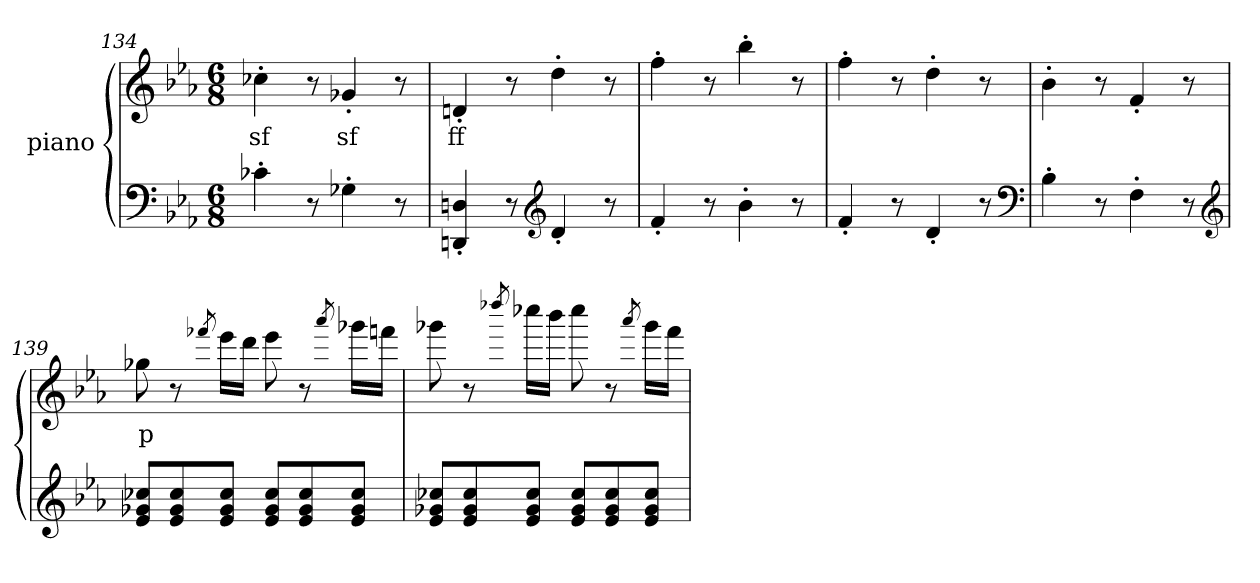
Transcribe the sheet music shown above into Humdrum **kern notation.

**kern	**kern	**text
*part2	*part1	*part1
*staff2	*staff1	*staff1
*	*I"piano	*
*clefF4	*clefG2	*
*k[b-e-a-]	*k[b-e-a-]	*
*E-:	*E-:	*
*M6/8	*M6/8	*
=134	=134	=134
4c-X'>	4cc-X'>	sf
8r	8r	.
4G-X'>	4g-X'>	sf
8r	8r	.
=135	=135	=135
4DDn'> 4Dn'>	4dn'>	ff
8r	8r	.
*clefG2	*	*
4d'>	4dd'>	.
8r	8r	.
=136	=136	=136
4f'>	4ff'>	.
8r	8r	.
4b-'>	4bb-'>	.
8r	8r	.
=137	=137	=137
4f'>	4ff'>	.
8r	8r	.
4d'>	4dd'>	.
8r	8r	.
*clefF4	*	*
=138	=138	=138
4B-'>	4b-'>	.
8r	8r	.
4F'>	4f'>	.
8r	8r	.
*clefG2	*	*
=139	=139	=139
8e- 8g-X 8cc-XL	8gg-X	p
8e- 8g- 8cc-	8r	.
.	8qfff-X	.
8e- 8g- 8cc-J	16eee-LL	.
.	16dddJJ	.
8e- 8g- 8cc-L	8eee-	.
8e- 8g- 8cc-	8r	.
.	8qaaa-	.
8e- 8g- 8cc-J	16ggg-LL	.
.	16fffnJJ	.
=140	=140	=140
8e- 8g-X 8cc-XL	8ggg-X	.
8e- 8g- 8cc-	8r	.
.	8qdddd-X	.
8e- 8g- 8cc-J	16cccc-XLL	.
.	16bbb-JJ	.
8e- 8g- 8cc-L	8cccc-	.
8e- 8g- 8cc-	8r	.
.	8qaaa-	.
8e- 8g- 8cc-J	16ggg-LL	.
.	16fffJJ	.
=	=	=
*-	*-	*-
